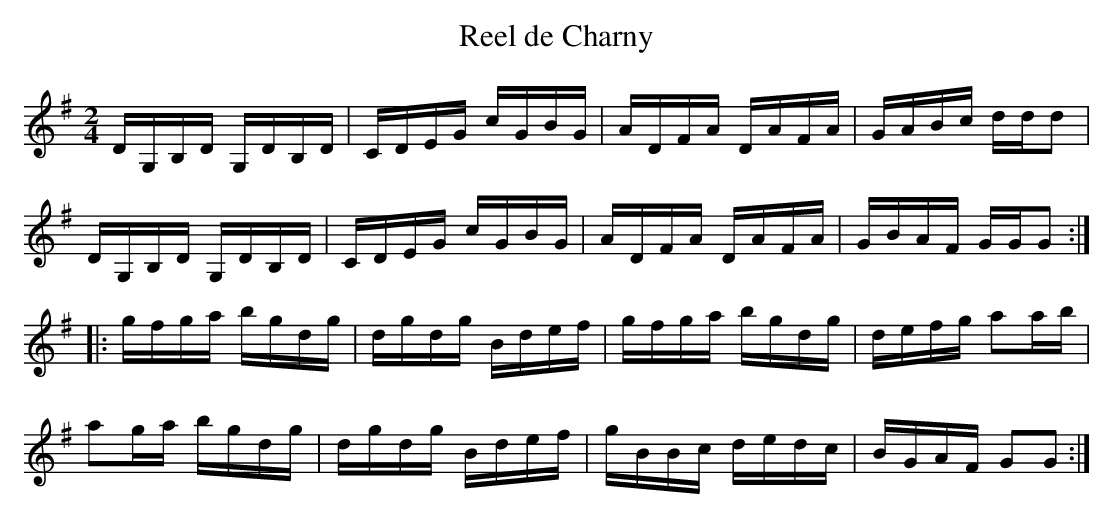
X:1
T:Reel de Charny
M:2/4
L:1/8
K:G
D/G,/B,/D/ G,/D/B,/D/|C/D/E/G/ c/G/B/G/|A/D/F/A/ D/A/F/A/|G/A/B/c/ d/d/d|
D/G,/B,/D/ G,/D/B,/D/|C/D/E/G/ c/G/B/G/|A/D/F/A/ D/A/F/A/|G/B/A/F/ G/G/G:|
|:g/f/g/a/ b/g/d/g/|d/g/d/g/ B/d/e/f/|g/f/g/a/ b/g/d/g/|d/e/f/g/ aa/b/|
ag/a/ b/g/d/g/|d/g/d/g/ B/d/e/f/|g/B/B/c/ d/e/d/c/|B/G/A/F/ GG:|
